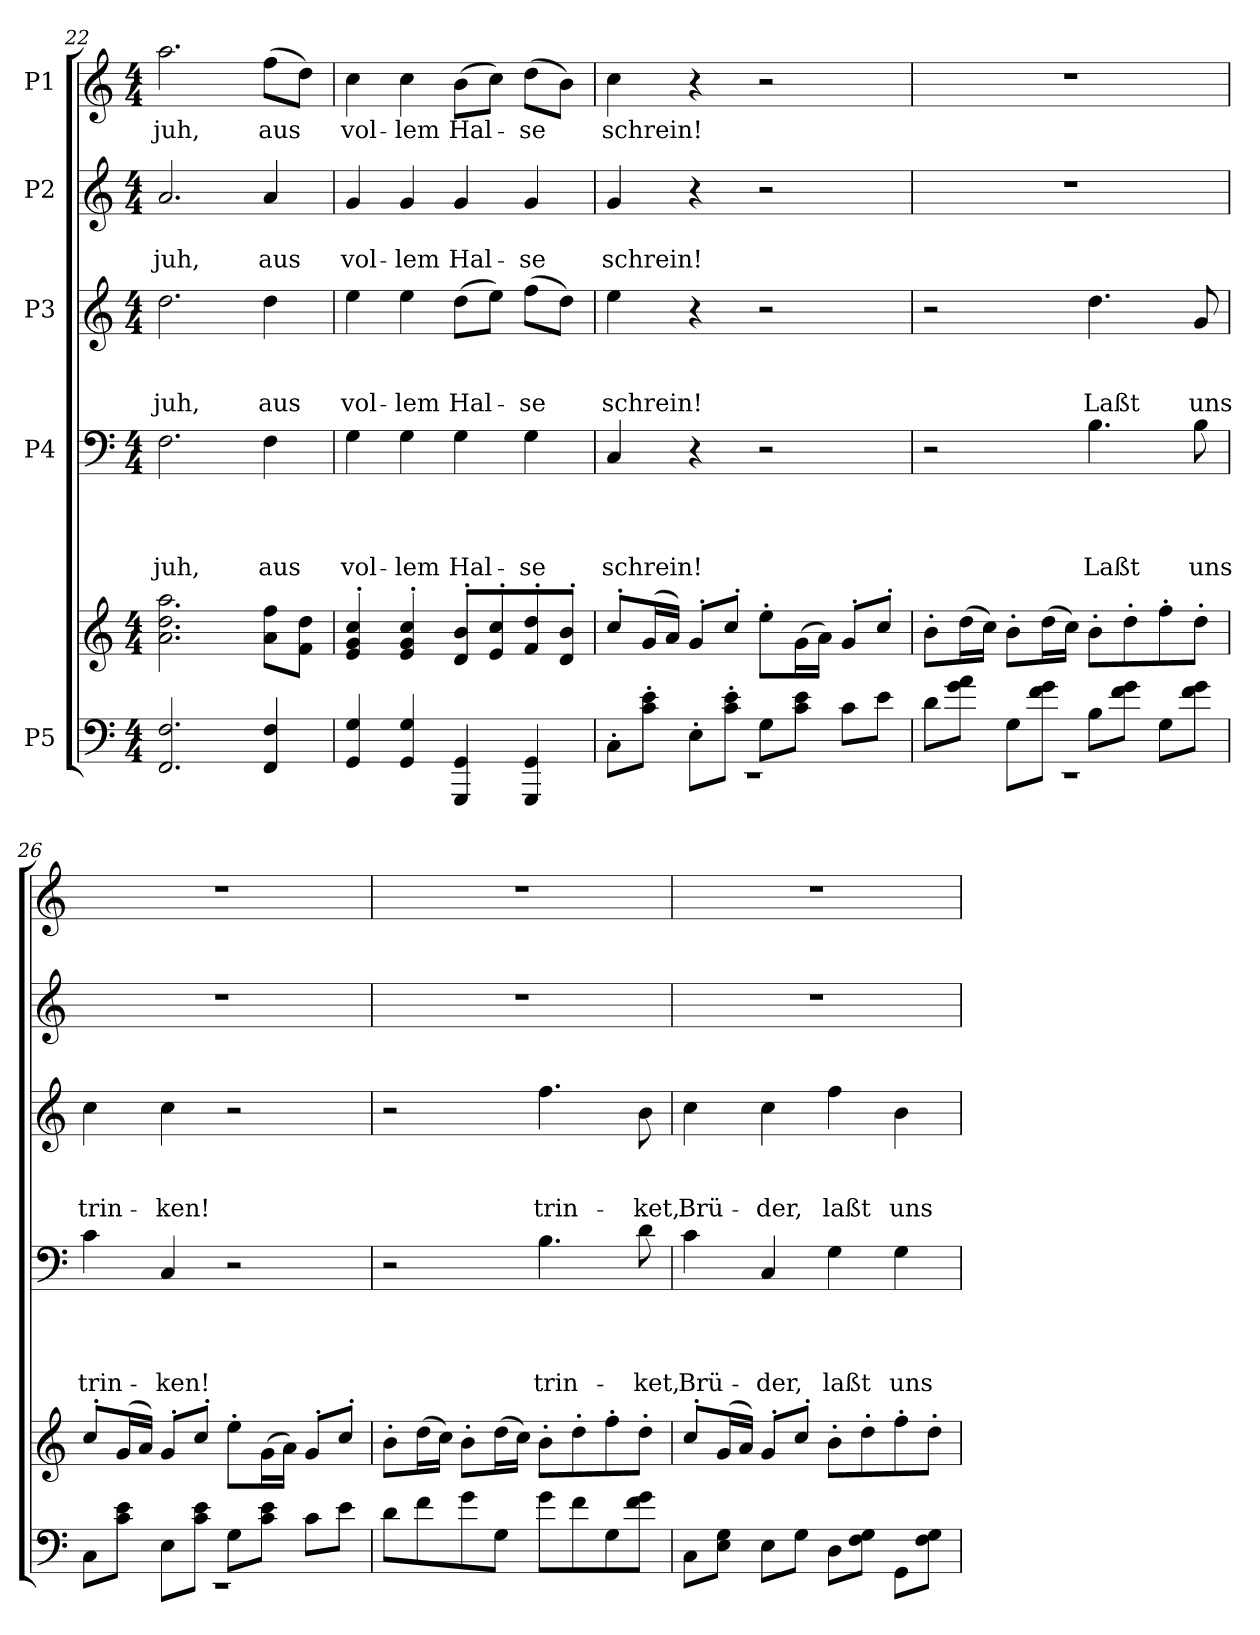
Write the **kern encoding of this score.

**kern	**kern	**kern	**text	**text	**text	**text	**kern	**text	**text	**text	**kern	**text	**text	**kern	**text
*part5	*part5	*part4	*part4	*part4	*part4	*part4	*part3	*part3	*part3	*part3	*part2	*part2	*part2	*part1	*part1
*staff6	*staff5	*staff4	*staff4	*staff4	*staff4	*staff4	*staff3	*staff3	*staff3	*staff3	*staff2	*staff2	*staff2	*staff1	*staff1
*I"P5	*	*I"P4	*	*	*	*	*I"P3	*	*	*	*I"P2	*	*	*I"P1	*
*clefF4	*clefG2	*clefF4	*	*	*	*	*clefG2	*	*	*	*clefG2	*	*	*clefG2	*
*	*	*	*	*	*	*	*ITrd7c12	*	*	*	*	*	*	*	*
*k[]	*k[]	*k[]	*	*	*	*	*k[]	*	*	*	*k[]	*	*	*k[]	*
*C:	*C:	*C:	*	*	*	*	*C:	*	*	*	*C:	*	*	*C:	*
*M4/4	*M4/4	*M4/4	*	*	*	*	*M4/4	*	*	*	*M4/4	*	*	*M4/4	*
=22	=22	=22	=22	=22	=22	=22	=22	=22	=22	=22	=22	=22	=22	=22	=22
*^	*^	*	*	*	*	*	*	*	*	*	*	*	*	*	*
*	*	*	*^	*	*	*	*	*	*	*	*	*	*	*	*	*	*
!	!	!	!	!	!	!	!	!	!LO:LY:b	!	!	!	!LO:LY:b	!	!	!LO:LY:b	!	!LO:LY:b
2.FF/ 2.F/	1ryy	1ryy	1ryy	2.a\ 2.dd\ 2.aa\	2.F\	.	.	.	juh,	2.d\	.	.	juh,	2.a/	.	juh,	2.aa\	juh,
!	!	!	!	!	!	!	!	!	!LO:LY:b	!	!	!	!LO:LY:b	!	!	!LO:LY:b	!	!LO:LY:b
4FF/ 4F/	.	.	.	8a\ 8ff\L	4F\	.	.	.	aus	4d\	.	.	aus	4a/	.	aus	(>8ff\L	aus
.	.	.	.	8f\ 8dd\J	.	.	.	.	.	.	.	.	.	.	.	.	8dd\J)	.
!!LO:LB:g=z
=23	=23	=23	=23	=23	=23	=23	=23	=23	=23	=23	=23	=23	=23	=23	=23	=23	=23	=23
!	!	!	!	!	!	!	!	!	!LO:LY:b	!	!	!	!LO:LY:b	!	!	!LO:LY:b	!	!LO:LY:b
4GG/ 4G/	1ryy	1ryy	1ryy	4e/'> 4g/'> 4cc/'>	4G\	.	.	.	vol-	4e\	.	.	vol-	4g/	.	vol-	4cc\	vol-
!	!	!	!	!	!	!	!	!	!LO:LY:b	!	!	!	!LO:LY:b	!	!	!LO:LY:b	!	!LO:LY:b
4GG/ 4G/	.	.	.	4e/'> 4g/'> 4cc/'>	4G\	.	.	.	-lem	4e\	.	.	-lem	4g/	.	-lem	4cc\	-lem
!	!	!	!	!	!	!	!	!	!LO:LY:b	!	!	!	!LO:LY:b	!	!	!LO:LY:b	!	!LO:LY:b
4GGG/ 4GG/	.	.	.	8d/'> 8b/'>L	4G\	.	.	.	Hal-	(>8d\L	.	.	Hal-	4g/	.	Hal-	(>8b\L	Hal-
.	.	.	.	8e/'> 8cc/'>	.	.	.	.	.	8e\J)	.	.	.	.	.	.	8cc\J)	.
!	!	!	!	!	!	!	!	!	!LO:LY:b	!	!	!	!LO:LY:b	!	!	!LO:LY:b	!	!LO:LY:b
4GGG/ 4GG/	.	.	.	8f/'> 8dd/'>	4G\	.	.	.	-se	(>8f\L	.	.	-se	4g/	.	-se	(>8dd\L	-se
.	.	.	.	8d/'> 8b/'>J	.	.	.	.	.	8d\J)	.	.	.	.	.	.	8b\J)	.
=24	=24	=24	=24	=24	=24	=24	=24	=24	=24	=24	=24	=24	=24	=24	=24	=24	=24	=24
!	!	!	!	!	!	!	!	!	!LO:LY:b	!	!	!	!LO:LY:b	!	!	!LO:LY:b	!	!LO:LY:b
8C'<\L	1rEE	1ryy	1ryy	8cc'>/L	4C/	.	.	.	schrein!	4e\	.	.	schrein!	4g/	.	schrein!	4cc\	schrein!
8c\'< 8e\'<J	.	.	.	(<16g/L	.	.	.	.	.	.	.	.	.	.	.	.	.	.
.	.	.	.	16a/JJ)	.	.	.	.	.	.	.	.	.	.	.	.	.	.
8E'<\L	.	.	.	8g'>/L	4r	.	.	.	.	4r	.	.	.	4r	.	.	4r	.
8c\'< 8e\'<J	.	.	.	8cc'>/J	.	.	.	.	.	.	.	.	.	.	.	.	.	.
8G\L	.	.	.	8ee'>\L	2r	.	.	.	.	2r	.	.	.	2r	.	.	2r	.
8c\ 8e\J	.	.	.	(>16g\L	.	.	.	.	.	.	.	.	.	.	.	.	.	.
.	.	.	.	16a\JJ)	.	.	.	.	.	.	.	.	.	.	.	.	.	.
8c\L	.	.	.	8g'>/L	.	.	.	.	.	.	.	.	.	.	.	.	.	.
8e\J	.	.	.	8cc'>/J	.	.	.	.	.	.	.	.	.	.	.	.	.	.
=25	=25	=25	=25	=25	=25	=25	=25	=25	=25	=25	=25	=25	=25	=25	=25	=25	=25	=25
8d\L	1rEE	1ryy	1ryy	8b'>\L	2r	.	.	.	.	2r	.	.	.	1r	.	.	1r	.
8g\ 8a\J	.	.	.	(>16dd\L	.	.	.	.	.	.	.	.	.	.	.	.	.	.
.	.	.	.	16cc\JJ)	.	.	.	.	.	.	.	.	.	.	.	.	.	.
8G\L	.	.	.	8b'>\L	.	.	.	.	.	.	.	.	.	.	.	.	.	.
8f\ 8g\J	.	.	.	(>16dd\L	.	.	.	.	.	.	.	.	.	.	.	.	.	.
.	.	.	.	16cc\JJ)	.	.	.	.	.	.	.	.	.	.	.	.	.	.
!	!	!	!	!	!	!	!	!	!LO:LY:b	!	!	!	!LO:LY:b	!	!	!	!	!
8B\L	.	.	.	8b'>\L	4.B\	.	.	.	Laßt	4.d\	.	.	Laßt	.	.	.	.	.
8f\ 8g\J	.	.	.	8dd'>\	.	.	.	.	.	.	.	.	.	.	.	.	.	.
8G\L	.	.	.	8ff'>\	.	.	.	.	.	.	.	.	.	.	.	.	.	.
!	!	!	!	!	!	!	!	!	!LO:LY:b	!	!	!	!LO:LY:b	!	!	!	!	!
8f\ 8g\J	.	.	.	8dd'>\J	8B\	.	.	.	uns	8G/	.	.	uns	.	.	.	.	.
=26	=26	=26	=26	=26	=26	=26	=26	=26	=26	=26	=26	=26	=26	=26	=26	=26	=26	=26
!	!	!	!	!	!	!	!	!	!LO:LY:b	!	!	!	!LO:LY:b	!	!	!	!	!
8C\L	1rEE	1ryy	1ryy	8cc'>/L	4c\	.	.	.	trin-	4c\	.	.	trin-	1r	.	.	1r	.
8c\ 8e\J	.	.	.	(<16g/L	.	.	.	.	.	.	.	.	.	.	.	.	.	.
.	.	.	.	16a/JJ)	.	.	.	.	.	.	.	.	.	.	.	.	.	.
!	!	!	!	!	!	!	!	!	!LO:LY:b	!	!	!	!LO:LY:b	!	!	!	!	!
8E\L	.	.	.	8g'>/L	4C/	.	.	.	-ken!	4c\	.	.	-ken!	.	.	.	.	.
8c\ 8e\J	.	.	.	8cc'>/J	.	.	.	.	.	.	.	.	.	.	.	.	.	.
8G\L	.	.	.	8ee'>\L	2r	.	.	.	.	2r	.	.	.	.	.	.	.	.
8c\ 8e\J	.	.	.	(>16g\L	.	.	.	.	.	.	.	.	.	.	.	.	.	.
.	.	.	.	16a\JJ)	.	.	.	.	.	.	.	.	.	.	.	.	.	.
8c\L	.	.	.	8g'>/L	.	.	.	.	.	.	.	.	.	.	.	.	.	.
8e\J	.	.	.	8cc'>/J	.	.	.	.	.	.	.	.	.	.	.	.	.	.
!!LO:PB:g=z
=27	=27	=27	=27	=27	=27	=27	=27	=27	=27	=27	=27	=27	=27	=27	=27	=27	=27	=27
8d\L	1ryy	1ryy	1ryy	8b'>\L	2r	.	.	.	.	2r	.	.	.	1r	.	.	1r	.
8f\	.	.	.	(>16dd\L	.	.	.	.	.	.	.	.	.	.	.	.	.	.
.	.	.	.	16cc\JJ)	.	.	.	.	.	.	.	.	.	.	.	.	.	.
8g\	.	.	.	8b'>\L	.	.	.	.	.	.	.	.	.	.	.	.	.	.
8G\J	.	.	.	(>16dd\L	.	.	.	.	.	.	.	.	.	.	.	.	.	.
.	.	.	.	16cc\JJ)	.	.	.	.	.	.	.	.	.	.	.	.	.	.
!	!	!	!	!	!	!	!	!	!LO:LY:b	!	!	!	!LO:LY:b	!	!	!	!	!
8g\L	.	.	.	8b'>\L	4.B\	.	.	.	trin-	4.f\	.	.	trin-	.	.	.	.	.
8f\	.	.	.	8dd'>\	.	.	.	.	.	.	.	.	.	.	.	.	.	.
8G\	.	.	.	8ff'>\	.	.	.	.	.	.	.	.	.	.	.	.	.	.
!	!	!	!	!	!	!	!	!	!LO:LY:b	!	!	!	!LO:LY:b	!	!	!	!	!
8f\ 8g\J	.	.	.	8dd'>\J	8d\	.	.	.	-ket,	8B\	.	.	-ket,	.	.	.	.	.
=28	=28	=28	=28	=28	=28	=28	=28	=28	=28	=28	=28	=28	=28	=28	=28	=28	=28	=28
!	!	!	!	!	!	!	!	!	!LO:LY:b	!	!	!	!LO:LY:b	!	!	!	!	!
8C\L	1ryy	1ryy	1ryy	8cc'>/L	4c\	.	.	.	Brü-	4c\	.	.	Brü-	1r	.	.	1r	.
8E\ 8G\J	.	.	.	(<16g/L	.	.	.	.	.	.	.	.	.	.	.	.	.	.
.	.	.	.	16a/JJ)	.	.	.	.	.	.	.	.	.	.	.	.	.	.
!	!	!	!	!	!	!	!	!	!LO:LY:b	!	!	!	!LO:LY:b	!	!	!	!	!
8E\L	.	.	.	8g'>/L	4C/	.	.	.	-der,	4c\	.	.	-der,	.	.	.	.	.
8G\J	.	.	.	8cc'>/J	.	.	.	.	.	.	.	.	.	.	.	.	.	.
!	!	!	!	!	!	!	!	!	!LO:LY:b	!	!	!	!LO:LY:b	!	!	!	!	!
8D\L	.	.	.	8b'>\L	4G\	.	.	.	laßt	4f\	.	.	laßt	.	.	.	.	.
8F\ 8G\J	.	.	.	8dd'>\	.	.	.	.	.	.	.	.	.	.	.	.	.	.
!	!	!	!	!	!	!	!	!	!LO:LY:b	!	!	!	!LO:LY:b	!	!	!	!	!
8GG\L	.	.	.	8ff'>\	4G\	.	.	.	uns	4B\	.	.	uns	.	.	.	.	.
8F\ 8G\J	.	.	.	8dd'>\J	.	.	.	.	.	.	.	.	.	.	.	.	.	.
*v	*v	*	*	*	*	*	*	*	*	*	*	*	*	*	*	*	*	*
*	*v	*v	*v	*	*	*	*	*	*	*	*	*	*	*	*	*	*
=	=	=	=	=	=	=	=	=	=	=	=	=	=	=	=
*-	*-	*-	*-	*-	*-	*-	*-	*-	*-	*-	*-	*-	*-	*-	*-
